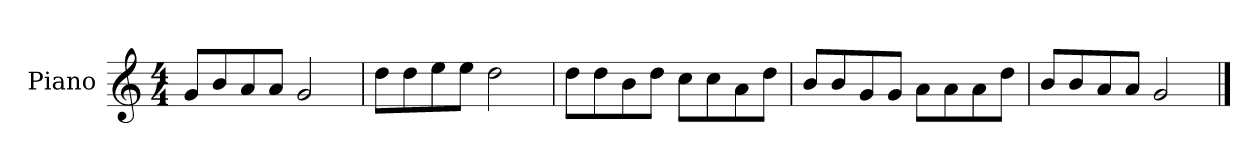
**kern
*part1
*staff1
*I"Piano
*I'P-no
*clefG2
*k[]
*M4/4
*MM90
=1
8g/L
8b/
8a/
8a/J
2g/
=2
8dd\L
8dd\
8ee\
8ee\J
2dd\
=3
8dd\L
8dd\
8b\
8dd\J
8cc\L
8cc\
8a\
8dd\J
=4
8b/L
8b/
8g/
8g/J
8a\L
8a\
8a\
8dd\J
=5
8b/L
8b/
8a/
8a/J
2g/
==
*-
